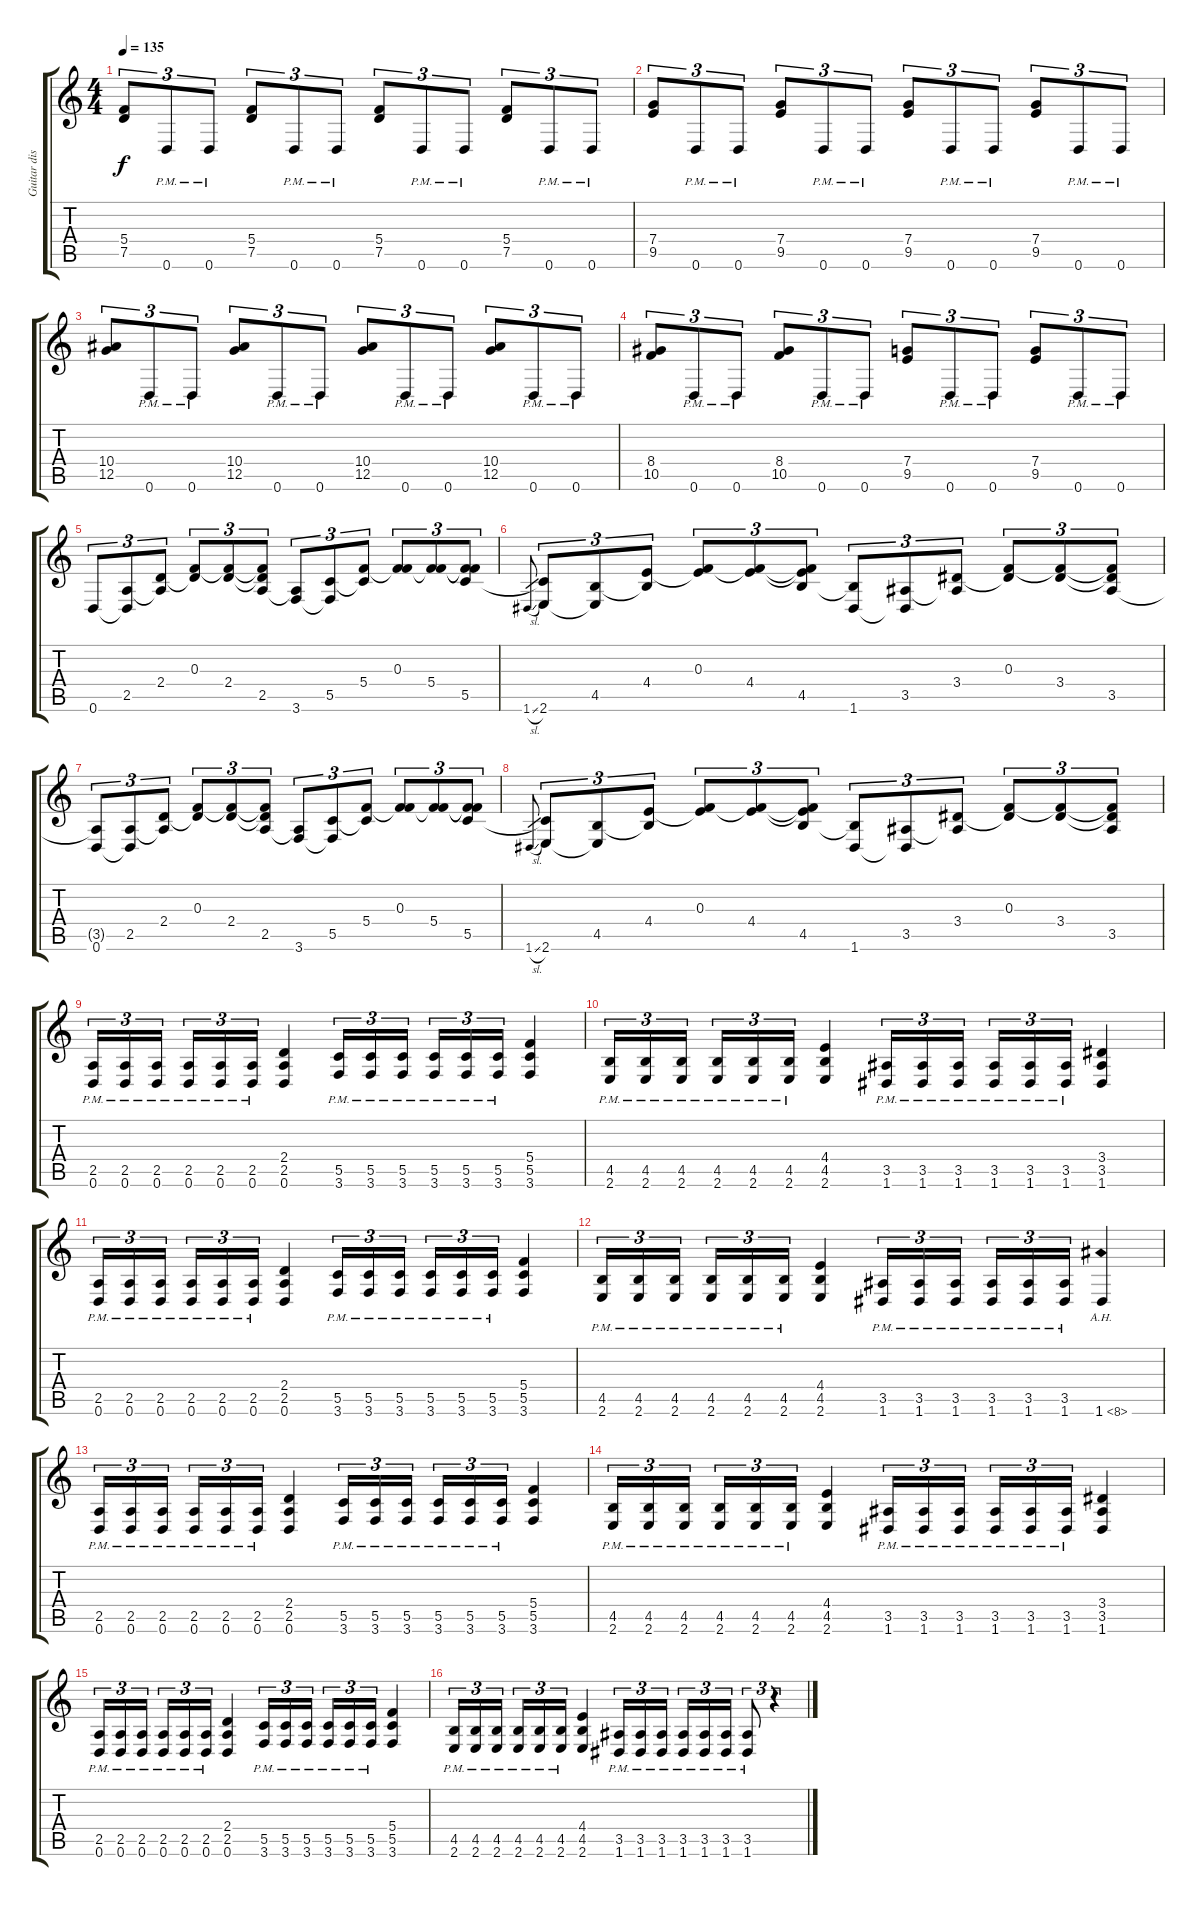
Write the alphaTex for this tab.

\track ("Guitar distortion 2" "Guitar dis") {instrument distortionguitar}
\staff {score tabs}
\tuning (D4 A3 F3 C3 G2 D2) {hide}
\ts (4 4)
\tempo 135
\clef g2
\ks c
(5.4 7.5).8{tu (3 2) dy f} 0.6{pm}.8{tu (3 2)} 0.6{pm}.8{tu (3 2)} (5.4 7.5).8{tu (3 2)} 0.6{pm}.8{tu (3 2)} 0.6{pm}.8{tu (3 2)} (5.4 7.5).8{tu (3 2)} 0.6{pm}.8{tu (3 2)} 0.6{pm}.8{tu (3 2)} (5.4 7.5).8{tu (3 2)} 0.6{pm}.8{tu (3 2)} 0.6{pm}.8{tu (3 2)} |
(7.4 9.5).8{tu (3 2)} 0.6{pm}.8{tu (3 2)} 0.6{pm}.8{tu (3 2)} (7.4 9.5).8{tu (3 2)} 0.6{pm}.8{tu (3 2)} 0.6{pm}.8{tu (3 2)} (7.4 9.5).8{tu (3 2)} 0.6{pm}.8{tu (3 2)} 0.6{pm}.8{tu (3 2)} (7.4 9.5).8{tu (3 2)} 0.6{pm}.8{tu (3 2)} 0.6{pm}.8{tu (3 2)} |
(10.4 12.5).8{tu (3 2)} 0.6{pm}.8{tu (3 2)} 0.6{pm}.8{tu (3 2)} (10.4 12.5).8{tu (3 2)} 0.6{pm}.8{tu (3 2)} 0.6{pm}.8{tu (3 2)} (10.4 12.5).8{tu (3 2)} 0.6{pm}.8{tu (3 2)} 0.6{pm}.8{tu (3 2)} (10.4 12.5).8{tu (3 2)} 0.6{pm}.8{tu (3 2)} 0.6{pm}.8{tu (3 2)} |
(8.4 10.5).8{tu (3 2)} 0.6{pm}.8{tu (3 2)} 0.6{pm}.8{tu (3 2)} (8.4 10.5).8{tu (3 2)} 0.6{pm}.8{tu (3 2)} 0.6{pm}.8{tu (3 2)} (7.4 9.5).8{tu (3 2)} 0.6{pm}.8{tu (3 2)} 0.6{pm}.8{tu (3 2)} (7.4 9.5).8{tu (3 2)} 0.6{pm}.8{tu (3 2)} 0.6{pm}.8{tu (3 2)} |
0.6.8{tu (3 2)} (2.5 0.6{t}).8{tu (3 2)} (2.4 2.5{t}).8{tu (3 2)} (0.3 2.4{t}).8{tu (3 2)} (0.3{t} 2.4).8{tu (3 2)} (0.3{t} 2.4{t} 2.5).8{tu (3 2)} (2.5{t} 3.6).8{tu (3 2)} (5.5 3.6{t}).8{tu (3 2)} (5.4 5.5{t}).8{tu (3 2)} (0.3 5.4{t}).8{tu (3 2)} (0.3{t} 5.4).8{tu (3 2)} (0.3{t} 5.4{t} 5.5).8{tu (3 2)} |
1.6{sl}.8{gr} (5.5{t} 2.6).8{tu (3 2)} (4.5 2.6{t}).8{tu (3 2)} (4.4 4.5{t}).8{tu (3 2)} (0.3 4.4{t}).8{tu (3 2)} (0.3{t} 4.4).8{tu (3 2)} (0.3{t} 4.4{t} 4.5).8{tu (3 2)} (4.5{t} 1.6).8{tu (3 2)} (3.5 1.6{t}).8{tu (3 2)} (3.4 3.5{t}).8{tu (3 2)} (0.3 3.4{t}).8{tu (3 2)} (0.3{t} 3.4).8{tu (3 2)} (0.3{t} 3.4{t} 3.5).8{tu (3 2)} |
(3.5{t} 0.6).8{tu (3 2)} (2.5 0.6{t}).8{tu (3 2)} (2.4 2.5{t}).8{tu (3 2)} (0.3 2.4{t}).8{tu (3 2)} (0.3{t} 2.4).8{tu (3 2)} (0.3{t} 2.4{t} 2.5).8{tu (3 2)} (2.5{t} 3.6).8{tu (3 2)} (5.5 3.6{t}).8{tu (3 2)} (5.4 5.5{t}).8{tu (3 2)} (0.3 5.4{t}).8{tu (3 2)} (0.3{t} 5.4).8{tu (3 2)} (0.3{t} 5.4{t} 5.5).8{tu (3 2)} |
1.6{sl}.8{gr} (5.5{t} 2.6).8{tu (3 2)} (4.5 2.6{t}).8{tu (3 2)} (4.4 4.5{t}).8{tu (3 2)} (0.3 4.4{t}).8{tu (3 2)} (0.3{t} 4.4).8{tu (3 2)} (0.3{t} 4.4{t} 4.5).8{tu (3 2)} (4.5{t} 1.6).8{tu (3 2)} (3.5 1.6{t}).8{tu (3 2)} (3.4 3.5{t}).8{tu (3 2)} (0.3 3.4{t}).8{tu (3 2)} (0.3{t} 3.4).8{tu (3 2)} (0.3{t} 3.4{t} 3.5).8{tu (3 2)} |
(2.5 0.6{pm}).16{tu (3 2)} (2.5 0.6{pm}).16{tu (3 2)} (2.5 0.6{pm}).16{tu (3 2)} (2.5 0.6{pm}).16{tu (3 2)} (2.5 0.6{pm}).16{tu (3 2)} (2.5 0.6{pm}).16{tu (3 2)} (2.4 2.5 0.6).4 (5.5 3.6{pm}).16{tu (3 2)} (5.5 3.6{pm}).16{tu (3 2)} (5.5 3.6{pm}).16{tu (3 2)} (5.5 3.6{pm}).16{tu (3 2)} (5.5 3.6{pm}).16{tu (3 2)} (5.5 3.6{pm}).16{tu (3 2)} (5.4 5.5 3.6).4 |
(4.5 2.6{pm}).16{tu (3 2)} (4.5 2.6{pm}).16{tu (3 2)} (4.5 2.6{pm}).16{tu (3 2)} (4.5 2.6{pm}).16{tu (3 2)} (4.5 2.6{pm}).16{tu (3 2)} (4.5 2.6{pm}).16{tu (3 2)} (4.4 4.5 2.6).4 (3.5 1.6{pm}).16{tu (3 2)} (3.5 1.6{pm}).16{tu (3 2)} (3.5 1.6{pm}).16{tu (3 2)} (3.5 1.6{pm}).16{tu (3 2)} (3.5 1.6{pm}).16{tu (3 2)} (3.5 1.6{pm}).16{tu (3 2)} (3.4 3.5 1.6).4 |
(2.5 0.6{pm}).16{tu (3 2)} (2.5 0.6{pm}).16{tu (3 2)} (2.5 0.6{pm}).16{tu (3 2)} (2.5 0.6{pm}).16{tu (3 2)} (2.5 0.6{pm}).16{tu (3 2)} (2.5 0.6{pm}).16{tu (3 2)} (2.4 2.5 0.6).4 (5.5 3.6{pm}).16{tu (3 2)} (5.5 3.6{pm}).16{tu (3 2)} (5.5 3.6{pm}).16{tu (3 2)} (5.5 3.6{pm}).16{tu (3 2)} (5.5 3.6{pm}).16{tu (3 2)} (5.5 3.6{pm}).16{tu (3 2)} (5.4 5.5 3.6).4 |
(4.5 2.6{pm}).16{tu (3 2)} (4.5 2.6{pm}).16{tu (3 2)} (4.5 2.6{pm}).16{tu (3 2)} (4.5 2.6{pm}).16{tu (3 2)} (4.5 2.6{pm}).16{tu (3 2)} (4.5 2.6{pm}).16{tu (3 2)} (4.4 4.5 2.6).4 (3.5 1.6{pm}).16{tu (3 2)} (3.5 1.6{pm}).16{tu (3 2)} (3.5 1.6{pm}).16{tu (3 2)} (3.5 1.6{pm}).16{tu (3 2)} (3.5 1.6{pm}).16{tu (3 2)} (3.5 1.6{pm}).16{tu (3 2)} 1.6{ah 7}.4 |
(2.5 0.6{pm}).16{tu (3 2)} (2.5 0.6{pm}).16{tu (3 2)} (2.5 0.6{pm}).16{tu (3 2)} (2.5 0.6{pm}).16{tu (3 2)} (2.5 0.6{pm}).16{tu (3 2)} (2.5 0.6{pm}).16{tu (3 2)} (2.4 2.5 0.6).4 (5.5 3.6{pm}).16{tu (3 2)} (5.5 3.6{pm}).16{tu (3 2)} (5.5 3.6{pm}).16{tu (3 2)} (5.5 3.6{pm}).16{tu (3 2)} (5.5 3.6{pm}).16{tu (3 2)} (5.5 3.6{pm}).16{tu (3 2)} (5.4 5.5 3.6).4 |
(4.5 2.6{pm}).16{tu (3 2)} (4.5 2.6{pm}).16{tu (3 2)} (4.5 2.6{pm}).16{tu (3 2)} (4.5 2.6{pm}).16{tu (3 2)} (4.5 2.6{pm}).16{tu (3 2)} (4.5 2.6{pm}).16{tu (3 2)} (4.4 4.5 2.6).4 (3.5 1.6{pm}).16{tu (3 2)} (3.5 1.6{pm}).16{tu (3 2)} (3.5 1.6{pm}).16{tu (3 2)} (3.5 1.6{pm}).16{tu (3 2)} (3.5 1.6{pm}).16{tu (3 2)} (3.5 1.6{pm}).16{tu (3 2)} (3.4 3.5 1.6).4 |
(2.5 0.6{pm}).16{tu (3 2)} (2.5 0.6{pm}).16{tu (3 2)} (2.5 0.6{pm}).16{tu (3 2)} (2.5 0.6{pm}).16{tu (3 2)} (2.5 0.6{pm}).16{tu (3 2)} (2.5 0.6{pm}).16{tu (3 2)} (2.4 2.5 0.6).4 (5.5 3.6{pm}).16{tu (3 2)} (5.5 3.6{pm}).16{tu (3 2)} (5.5 3.6{pm}).16{tu (3 2)} (5.5 3.6{pm}).16{tu (3 2)} (5.5 3.6{pm}).16{tu (3 2)} (5.5 3.6{pm}).16{tu (3 2)} (5.4 5.5 3.6).4 |
(4.5 2.6{pm}).16{tu (3 2)} (4.5 2.6{pm}).16{tu (3 2)} (4.5 2.6{pm}).16{tu (3 2)} (4.5 2.6{pm}).16{tu (3 2)} (4.5 2.6{pm}).16{tu (3 2)} (4.5 2.6{pm}).16{tu (3 2)} (4.4 4.5 2.6).4 (3.5 1.6{pm}).16{tu (3 2)} (3.5 1.6{pm}).16{tu (3 2)} (3.5 1.6{pm}).16{tu (3 2)} (3.5 1.6{pm}).16{tu (3 2)} (3.5 1.6{pm}).16{tu (3 2)} (3.5 1.6{pm}).16{tu (3 2)} (3.5{pm} 1.6{pm}).8{tu (3 2)} r.4{tu (3 2)}
